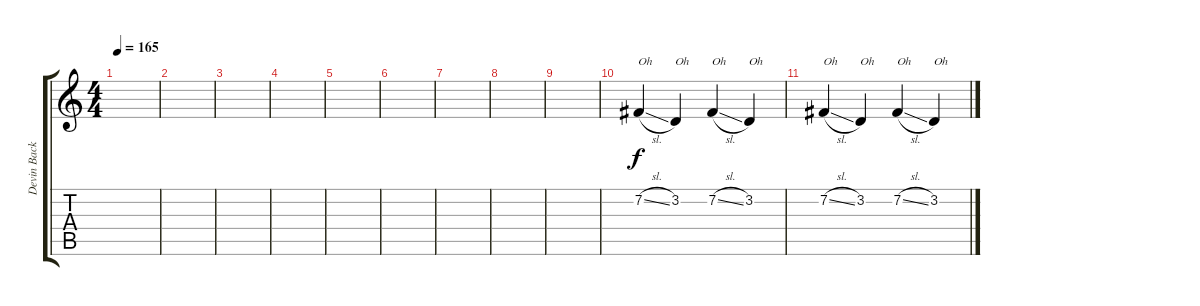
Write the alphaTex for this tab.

\track ("Devin Back Vocals" "Devin Back") {instrument englishhorn}
\staff {score tabs}
\tuning (E4 B3 G3 D3 A2 D2) {hide}
\ts (4 4)
\tempo 165
\clef g2
\ks c
|
|
|
|
|
|
|
|
|
7.2{sl}.4{txt "Oh"} 3.2.4{txt "Oh"} 7.2{sl}.4{txt "Oh"} 3.2.4{txt "Oh"} |
7.2{sl}.4{txt "Oh"} 3.2.4{txt "Oh"} 7.2{sl}.4{txt "Oh"} 3.2.4{txt "Oh"}
